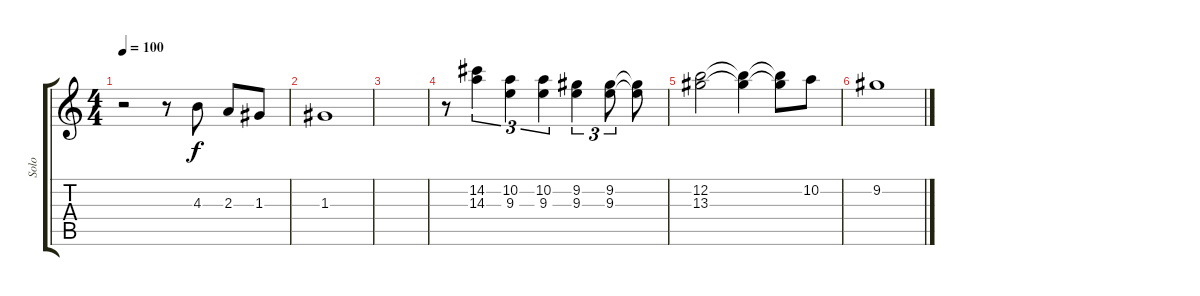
\track ("Solo" "Solo") {instrument electricguitarclean}
\staff {score tabs}
\tuning (E4 B3 G3 D3 A2 E2) {hide}
\ts (4 4)
\tempo 100
\clef g2
\ks c
r.2{dy f} r.8 4.3.8 2.3.8 1.3.8 |
1.3.1 |
|
r.8 (14.2 14.3).4{tu (3 2)} (10.2 9.3).4{tu (3 2)} (10.2 9.3).4{tu (3 2)} (9.2 9.3).4{tu (3 2)} (9.2 9.3).8{tu (3 2)} (9.2{t} 9.3{t}).8 |
(12.2 13.3).2 (12.2{t} 13.3{t}).4 (12.2{t} 13.3{t}).8 10.2.8 |
9.2.1
